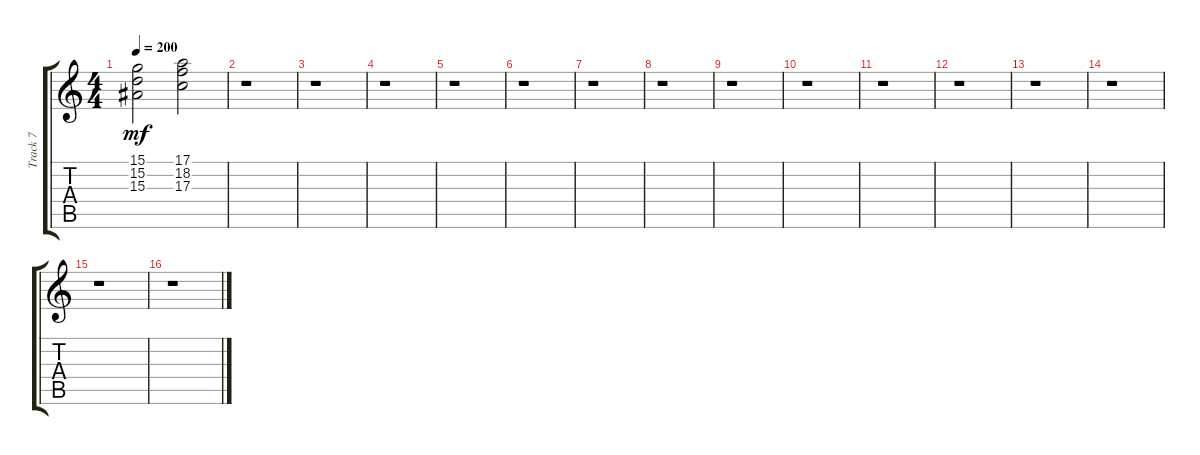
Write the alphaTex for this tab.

\track ("Track 7" "Track 7") {instrument choiraahs}
\staff {score tabs}
\tuning (E4 B3 G3 D3 A2 E2) {hide}
\ts (4 4)
\tempo 200
\clef g2
\ks c
(15.1 15.2 15.3).2{dy mf} (17.1 18.2 17.3).2 |
r.1 |
r.1 |
r.1 |
r.1 |
r.1 |
r.1 |
r.1 |
r.1 |
r.1 |
r.1 |
r.1 |
r.1 |
r.1 |
r.1 |
r.1
